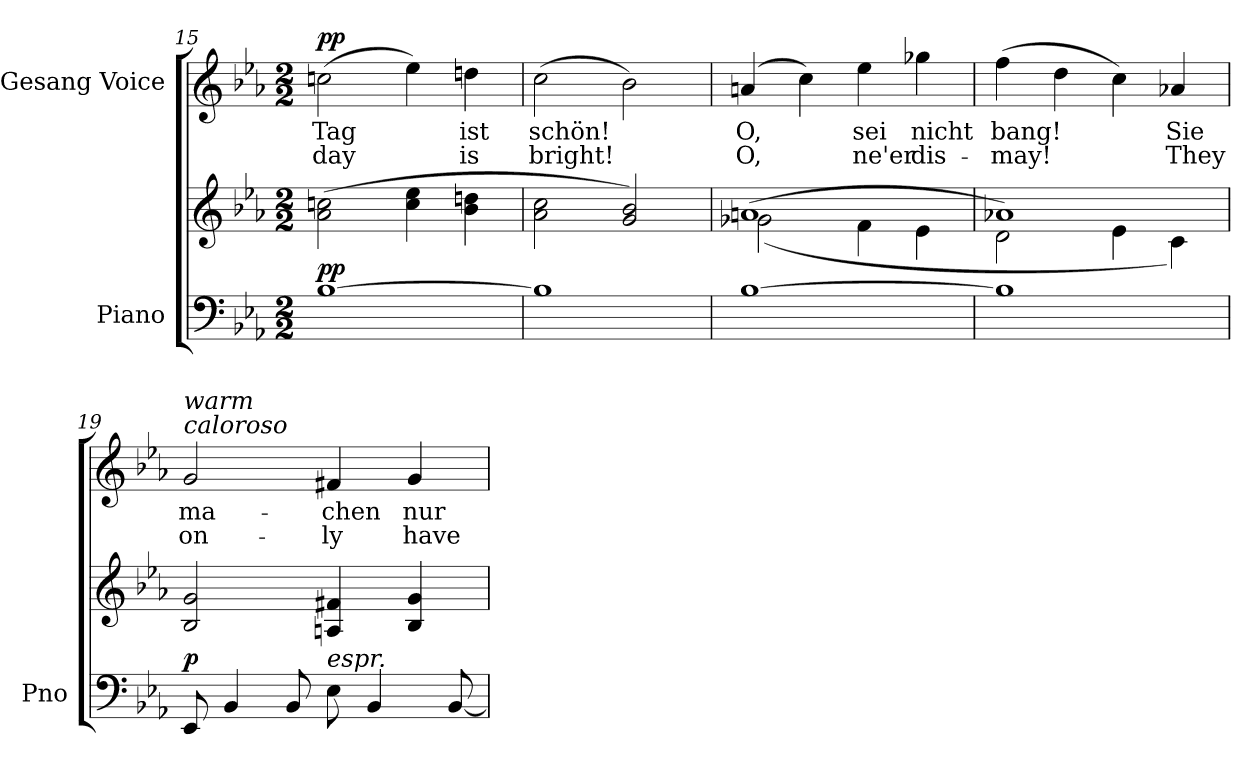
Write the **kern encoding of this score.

**kern	**kern	**dynam	**kern	**text	**text	**dynam
*part2	*part2	*part2	*part1	*part1	*part1	*part1
*staff3	*staff2	*staff2/3	*staff1	*staff1	*staff1	*staff1
*I"Piano	*	*	*I"Gesang Voice	*	*	*
*I'Pno	*	*	*	*	*	*
!!LO:LB:g=z
*clefF4	*clefG2	*	*clefG2	*	*	*
*k[b-e-a-]	*k[b-e-a-]	*	*k[b-e-a-]	*	*	*
*M2/2	*M2/2	*	*M2/2	*	*	*
=15	=15	=15	=15	=15	=15	=15
!	!	!LO:DY:a=2	!	!LO:LY:b	!LO:LY:b	!LO:DY:a
[1B-	(2a-\ 2ccn\	pp	(2ccn\	Tag	day	pp
.	4cc\ 4ee-\	.	4ee-\)	.	.	.
!	!	!	!	!LO:LY:b	!LO:LY:b	!
.	4b-\ 4ddn\	.	4ddn\	ist	is	.
=16	=16	=16	=16	=16	=16	=16
!	!	!	!	!LO:LY:b	!LO:LY:b	!
1B-]	2a-\ 2cc\	.	(2cc\	schön!	bright!	.
.	2g/ 2b-/)	.	2b-\)	.	.	.
=17	=17	=17	=17	=17	=17	=17
*	*^	*	*	*	*	*
!	!	!	!	!	!LO:LY:b	!LO:LY:b	!
[1B-	(1an	(2g-X\	.	(4an/	O,	O,	.
.	.	.	.	4cc\)	.	.	.
!	!	!	!	!	!LO:LY:b	!LO:LY:b	!
.	.	4f\	.	4ee-\	sei	ne'er	.
!	!	!	!	!	!LO:LY:b	!LO:LY:b	!
.	.	4e-\	.	4gg-X\	nicht	dis-	.
=18	=18	=18	=18	=18	=18	=18	=18
!	!	!	!	!	!LO:LY:b	!LO:LY:b	!
1B-]	1a-X)	2d\	.	(4ff\	bang!	-may!	.
.	.	.	.	4dd\	.	.	.
.	.	4e-\	.	4cc\)	.	.	.
!	!	!	!	!	!LO:LY:b	!LO:LY:b	!
.	.	4c\)	.	4a-X/	Sie	They	.
!!LO:LB:g=z
=19	=19	=19	=19	=19	=19	=19	=19
!	!	!	!	!LO:TX:a:i:t=caloroso	!	!	!
!	!	!	!	!LO:TX:a:i:t=warm	!	!	!
!	!	!	!LO:DY:a=2	!	!LO:LY:b	!LO:LY:b	!
*	*v	*v	*	*	*	*	*
8EE-/	2B-/ 2g/	p	2g/	ma-	on-	.
4BB-/	.	.	.	.	.	.
8BB-/	.	.	.	.	.	.
!LO:TX:a:i:t=espr.	!	!	!	!	!	!
!	!	!	!	!LO:LY:b	!LO:LY:b	!
8E-\	4An/ 4f#X/	.	4f#X/	-chen	-ly	.
4BB-/	.	.	.	.	.	.
!	!	!	!	!LO:LY:b	!LO:LY:b	!
.	4B-/ 4g/	.	4g/	nur	have	.
[8BB-/	.	.	.	.	.	.
=	=	=	=	=	=	=
*-	*-	*-	*-	*-	*-	*-
